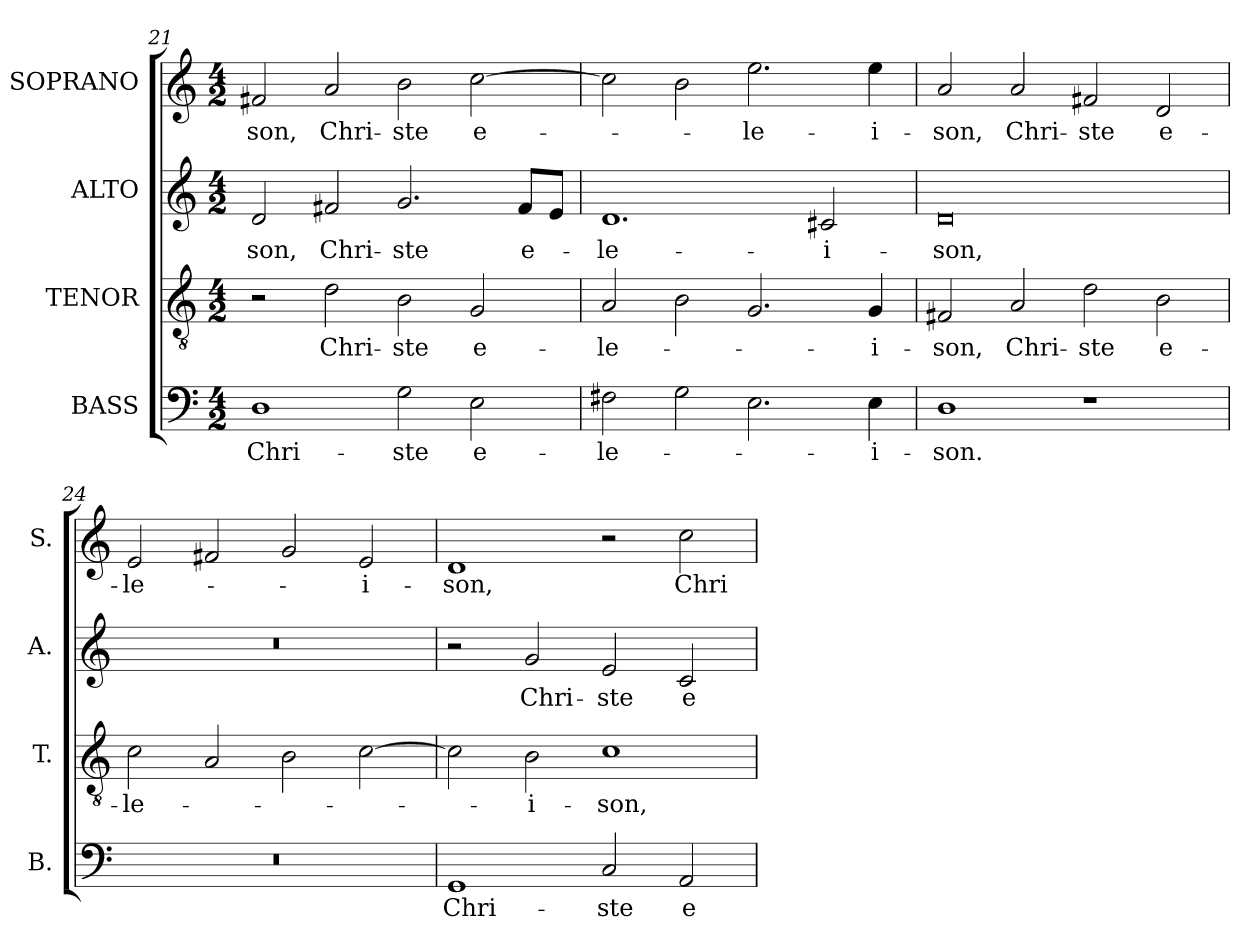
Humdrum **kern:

**kern	**text	**kern	**text	**kern	**text	**kern	**text
*part4	*part4	*part3	*part3	*part2	*part2	*part1	*part1
*staff4	*staff4	*staff3	*staff3	*staff2	*staff2	*staff1	*staff1
*I"BASS	*	*I"TENOR	*	*I"ALTO	*	*I"SOPRANO	*
*I'B.	*	*I'T.	*	*I'A.	*	*I'S.	*
*clefF4	*	*clefGv2	*	*clefG2	*	*clefG2	*
*	*	*ITrd7c12	*	*	*	*	*
*k[]	*	*k[]	*	*k[]	*	*k[]	*
*C:	*	*C:	*	*C:	*	*C:	*
*M4/2	*	*M4/2	*	*M4/2	*	*M4/2	*
=21	=21	=21	=21	=21	=21	=21	=21
!	!LO:LY:b:color=#000000	!	!	!	!	!	!
!	!	!	!	!	!LO:LY:b:color=#000000	!	!
!	!	!	!	!	!	!	!LO:LY:b:color=#000000
1Di	Chri-	2r	.	2di/	-son,	2f#Xi/	-son,
!	!	!	!LO:LY:b:color=#000000	!	!	!	!
!	!	!	!	!	!LO:LY:b:color=#000000	!	!
!	!	!	!	!	!	!	!LO:LY:b:color=#000000
.	.	2Di\	Chri-	2f#Xi/	Chri-	2ai/	Chri-
!	!LO:LY:b:color=#000000	!	!	!	!	!	!
!	!	!	!LO:LY:b:color=#000000	!	!	!	!
!	!	!	!	!	!LO:LY:b:color=#000000	!	!
!	!	!	!	!	!	!	!LO:LY:b:color=#000000
2Gi\	-ste	2BBi\	-ste	2.gi/	-ste	2bi\	-ste
!	!LO:LY:b:color=#000000	!	!	!	!	!	!
!	!	!	!LO:LY:b:color=#000000	!	!	!	!
!	!	!	!	!	!	!	!LO:LY:b:color=#000000
2Ei\	e-	2GGi/	e-	.	.	[2cci\	e-
!	!	!	!	!	!LO:LY:b:color=#000000	!	!
.	.	.	.	8f#i/L	e-	.	.
.	.	.	.	8ei/J	.	.	.
=22	=22	=22	=22	=22	=22	=22	=22
!	!LO:LY:b:color=#000000	!	!	!	!	!	!
!	!	!	!LO:LY:b:color=#000000	!	!	!	!
!	!	!	!	!	!LO:LY:b:color=#000000	!	!
2F#Xi\	-le-	2AAi/	-le-	1.di	-le-	2cci\]	.
2Gi\	.	2BBi\	.	.	.	2bi\	.
!	!	!	!	!	!	!	!LO:LY:b:color=#000000
2.Ei\	.	2.GGi/	.	.	.	2.eei\	-le-
!	!	!	!	!	!LO:LY:b:color=#000000	!	!
.	.	.	.	2c#Xi/	-i-	.	.
!	!LO:LY:b:color=#000000	!	!	!	!	!	!
!	!	!	!LO:LY:b:color=#000000	!	!	!	!
!	!	!	!	!	!	!	!LO:LY:b:color=#000000
4Ei\	-i-	4GGi/	-i-	.	.	4eei\	-i-
=23	=23	=23	=23	=23	=23	=23	=23
!	!LO:LY:b:color=#000000	!	!	!	!	!	!
!	!	!	!LO:LY:b:color=#000000	!	!	!	!
!	!	!	!	!	!LO:LY:b:color=#000000	!	!
!	!	!	!	!	!	!	!LO:LY:b:color=#000000
1Di	-son.	2FF#Xi/	-son,	0di	-son,	2ai/	-son,
!	!	!	!LO:LY:b:color=#000000	!	!	!	!
!	!	!	!	!	!	!	!LO:LY:b:color=#000000
.	.	2AAi/	Chri-	.	.	2ai/	Chri-
!	!	!	!LO:LY:b:color=#000000	!	!	!	!
!	!	!	!	!	!	!	!LO:LY:b:color=#000000
1r	.	2Di\	-ste	.	.	2f#Xi/	-ste
!	!	!	!LO:LY:b:color=#000000	!	!	!	!
!	!	!	!	!	!	!	!LO:LY:b:color=#000000
.	.	2BBi\	e-	.	.	2di/	e-
=24	=24	=24	=24	=24	=24	=24	=24
!LO:N:vis=1	!	!	!	!	!	!	!
!	!	!	!LO:LY:b:color=#000000	!LO:N:vis=1	!	!	!
!	!	!	!	!	!	!	!LO:LY:b:color=#000000
0r	.	2Ci\	-le-	0r	.	2ei/	-le-
.	.	2AAi/	.	.	.	2f#Xi/	.
.	.	2BBi\	.	.	.	2gi/	.
!	!	!	!	!	!	!	!LO:LY:b:color=#000000
.	.	[2Ci\	.	.	.	2ei/	-i-
=25	=25	=25	=25	=25	=25	=25	=25
!	!LO:LY:b:color=#000000	!	!	!	!	!	!
!	!	!	!	!	!	!	!LO:LY:b:color=#000000
1GGi	Chri-	2Ci\]	.	2r	.	1di	-son,
!	!	!	!LO:LY:b:color=#000000	!	!	!	!
!	!	!	!	!	!LO:LY:b:color=#000000	!	!
.	.	2BBi\	-i-	2gi/	Chri-	.	.
!	!LO:LY:b:color=#000000	!	!	!	!	!	!
!	!	!	!LO:LY:b:color=#000000	!	!	!	!
!	!	!	!	!	!LO:LY:b:color=#000000	!	!
2Ci/	-ste	1Ci	-son,	2ei/	-ste	2r	.
!	!LO:LY:b:color=#000000	!	!	!	!	!	!
!	!	!	!	!	!LO:LY:b:color=#000000	!	!
!	!	!	!	!	!	!	!LO:LY:b:color=#000000
2AAi/	e-	.	.	2ci/	e-	2cci\	Chri-
=	=	=	=	=	=	=	=
*-	*-	*-	*-	*-	*-	*-	*-
